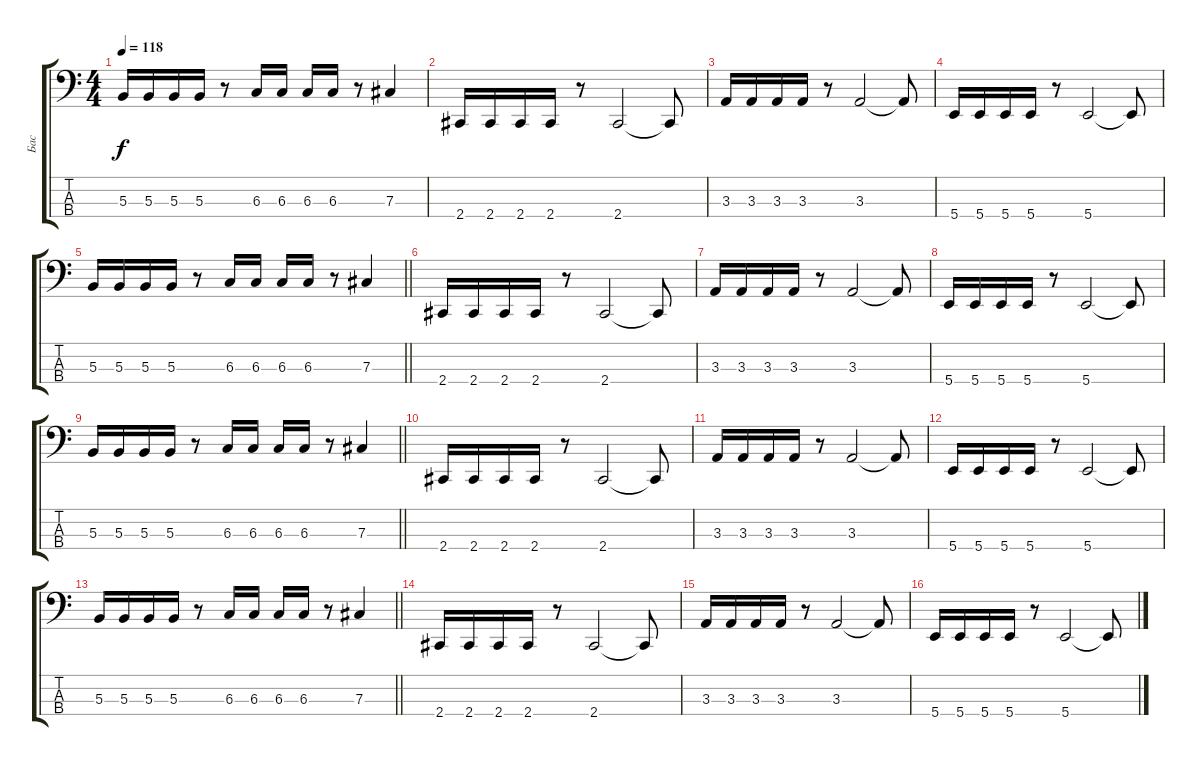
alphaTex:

\track ("Бас" "Бас") {instrument electricbasspick}
\staff {score tabs}
\tuning (E2 B1 Gb1 B0) {hide}
\ts (4 4)
\tempo 118
\clef f4
\ks c
5.3.16{dy f} 5.3.16 5.3.16 5.3.16 r.8 6.3.16 6.3.16 6.3.16 6.3.16 r.8 7.3.4 |
2.4.16 2.4.16 2.4.16 2.4.16 r.8 2.4.2 2.4{t}.8 |
3.3.16 3.3.16 3.3.16 3.3.16 r.8 3.3.2 3.3{t}.8 |
5.4.16 5.4.16 5.4.16 5.4.16 r.8 5.4.2 5.4{t}.8 |
\barLineRight lightlight
5.3.16 5.3.16 5.3.16 5.3.16 r.8 6.3.16 6.3.16 6.3.16 6.3.16 r.8 7.3.4 |
2.4.16 2.4.16 2.4.16 2.4.16 r.8 2.4.2 2.4{t}.8 |
3.3.16 3.3.16 3.3.16 3.3.16 r.8 3.3.2 3.3{t}.8 |
5.4.16 5.4.16 5.4.16 5.4.16 r.8 5.4.2 5.4{t}.8 |
\barLineRight lightlight
5.3.16 5.3.16 5.3.16 5.3.16 r.8 6.3.16 6.3.16 6.3.16 6.3.16 r.8 7.3.4 |
2.4.16 2.4.16 2.4.16 2.4.16 r.8 2.4.2 2.4{t}.8 |
3.3.16 3.3.16 3.3.16 3.3.16 r.8 3.3.2 3.3{t}.8 |
5.4.16 5.4.16 5.4.16 5.4.16 r.8 5.4.2 5.4{t}.8 |
\barLineRight lightlight
5.3.16 5.3.16 5.3.16 5.3.16 r.8 6.3.16 6.3.16 6.3.16 6.3.16 r.8 7.3.4 |
2.4.16 2.4.16 2.4.16 2.4.16 r.8 2.4.2 2.4{t}.8 |
3.3.16 3.3.16 3.3.16 3.3.16 r.8 3.3.2 3.3{t}.8 |
5.4.16 5.4.16 5.4.16 5.4.16 r.8 5.4.2 5.4{t}.8
